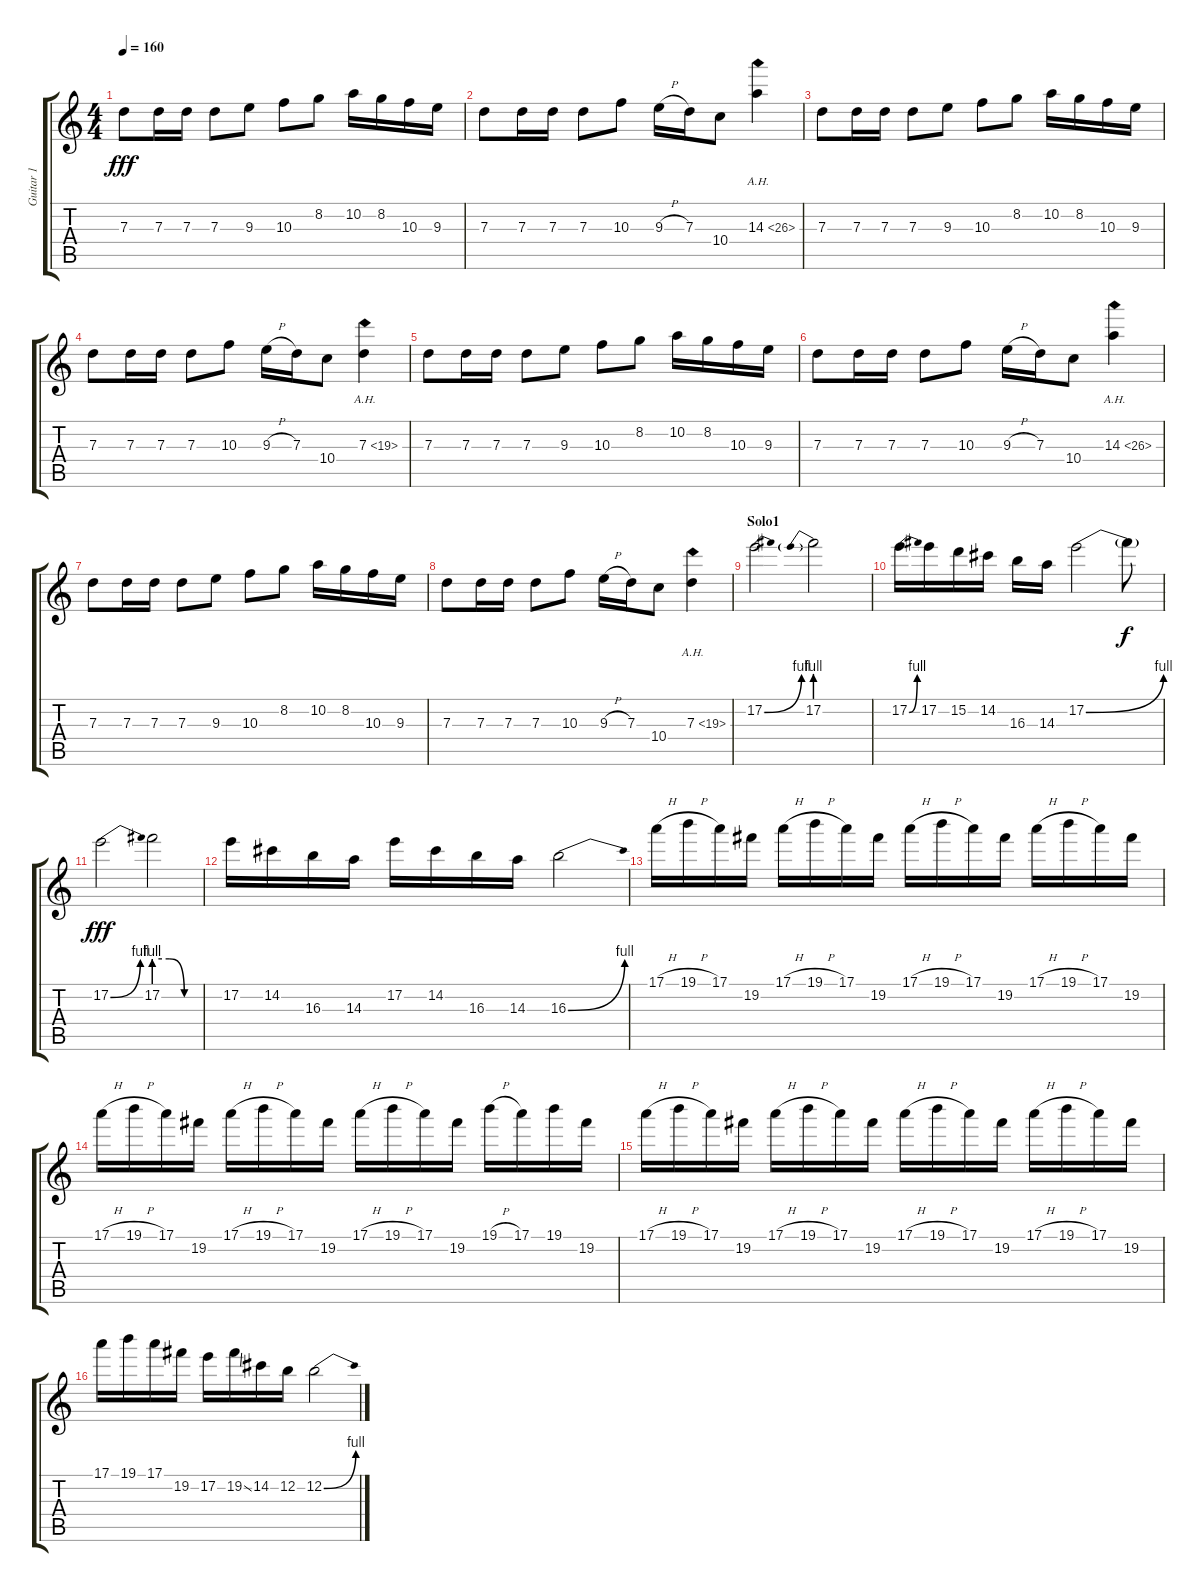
\track ("Guitar 1" "Guitar 1") {instrument distortionguitar}
\staff {score tabs}
\tuning (E4 B3 G3 D3 A2 E2) {hide}
\ts (4 4)
\tempo 160
\clef g2
\ks c
7.3.8{dy fff} 7.3.16 7.3.16 7.3.8 9.3.8 10.3.8 8.2.8 10.2.16 8.2.16 10.3.16 9.3.16 |
7.3.8 7.3.16 7.3.16 7.3.8 10.3.8 9.3{h}.16 7.3.16 10.4.8 14.3{ah 12}.4 |
7.3.8 7.3.16 7.3.16 7.3.8 9.3.8 10.3.8 8.2.8 10.2.16 8.2.16 10.3.16 9.3.16 |
7.3.8 7.3.16 7.3.16 7.3.8 10.3.8 9.3{h}.16 7.3.16 10.4.8 7.3{ah 12}.4 |
7.3.8 7.3.16 7.3.16 7.3.8 9.3.8 10.3.8 8.2.8 10.2.16 8.2.16 10.3.16 9.3.16 |
7.3.8 7.3.16 7.3.16 7.3.8 10.3.8 9.3{h}.16 7.3.16 10.4.8 14.3{ah 12}.4 |
7.3.8 7.3.16 7.3.16 7.3.8 9.3.8 10.3.8 8.2.8 10.2.16 8.2.16 10.3.16 9.3.16 |
7.3.8 7.3.16 7.3.16 7.3.8 10.3.8 9.3{h}.16 7.3.16 10.4.8 7.3{ah 12}.4 |
\section ("" "Solo1")
17.2{be (bend 0 0 60 4)}.2 17.2{be (prebend 0 4 60 4)}.2 |
17.2{be (bend 0 0 60 4)}.16 17.2.16 15.2.16 14.2.16 16.3.16 14.3.16 17.2{be (bend 0 0 60 4)}.2 17.2{t}.8{dy f} |
17.2{be (bend 0 0 60 4)}.2{dy fff} 17.2{be (custom 0 4 20 4 40 0 60 0)}.2 |
17.2.16 14.2.16 16.3.16 14.3.16 17.2.16 14.2.16 16.3.16 14.3.16 16.3{be (bend 0 0 60 4)}.2 |
17.1{h}.16 19.1{h}.16 17.1.16 19.2.16 17.1{h}.16 19.1{h}.16 17.1.16 19.2.16 17.1{h}.16 19.1{h}.16 17.1.16 19.2.16 17.1{h}.16 19.1{h}.16 17.1.16 19.2.16 |
17.1{h}.16 19.1{h}.16 17.1.16 19.2.16 17.1{h}.16 19.1{h}.16 17.1.16 19.2.16 17.1{h}.16 19.1{h}.16 17.1.16 19.2.16 19.1{h}.16 17.1.16 19.1.16 19.2.16 |
17.1{h}.16 19.1{h}.16 17.1.16 19.2.16 17.1{h}.16 19.1{h}.16 17.1.16 19.2.16 17.1{h}.16 19.1{h}.16 17.1.16 19.2.16 17.1{h}.16 19.1{h}.16 17.1.16 19.2.16 |
17.1.16 19.1.16 17.1.16 19.2.16 17.2.16 19.2{ss}.16 14.2.16 12.2.16 12.2{be (bend 0 0 60 4)}.2
